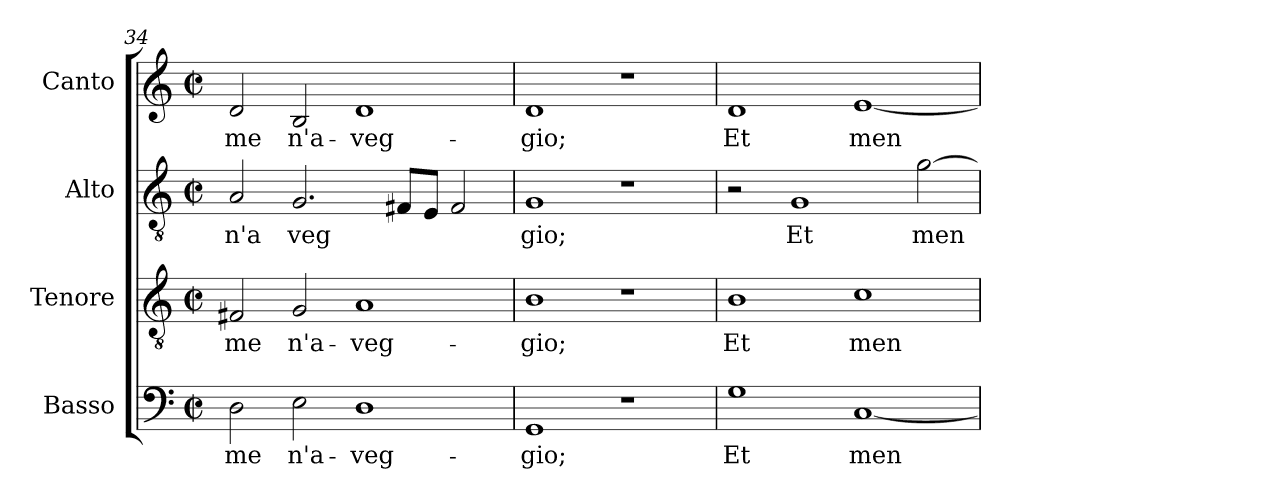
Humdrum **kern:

**kern	**text	**kern	**text	**kern	**text	**kern	**text
*part4	*part4	*part3	*part3	*part2	*part2	*part1	*part1
*staff4	*staff4	*staff3	*staff3	*staff2	*staff2	*staff1	*staff1
*I"Basso	*	*I"Tenore	*	*I"Alto	*	*I"Canto	*
*I'Basso	*	*I'Tenore	*	*I'Alto	*	*I'Canto	*
!!LO:LB:g=z
*clefF4	*	*clefGv2	*	*clefGv2	*	*clefG2	*
*k[]	*	*k[]	*	*k[]	*	*k[]	*
*C:	*	*C:	*	*C:	*	*C:	*
*M2/2	*	*M2/2	*	*M2/2	*	*M2/2	*
*met(c|)	*	*met(c|)	*	*met(c|)	*	*met(c|)	*
=34	=34	=34	=34	=34	=34	=34	=34
!	!LO:LY:b:cj	!	!LO:LY:b:cj	!	!LO:LY:b:cj	!	!LO:LY:b:cj
2D\	me	2F#X/	me	2A/	n'a	2d/	me
!	!LO:LY:b:cj	!	!LO:LY:b:cj	!	!LO:LY:b:cj	!	!LO:LY:b:cj
2E\	n'a-	2G/	n'a-	2.G/	veg	2B/	n'a-
!	!LO:LY:b:cj	!	!LO:LY:b:cj	!	!	!	!LO:LY:b:cj
1D	-veg-	1A	-veg-	.	.	1d	-veg-
!	!	!	!	!	!LO:LY:b:cj	!	!
.	.	.	.	8F#/L	.	.	.
!	!	!	!	!	!LO:LY:b:cj	!	!
.	.	.	.	8E/J	.	.	.
!	!	!	!	!	!LO:LY:b:cj	!	!
.	.	.	.	2F#/	.	.	.
=35	=35	=35	=35	=35	=35	=35	=35
!	!LO:LY:b:cj	!	!LO:LY:b:cj	!	!LO:LY:b:cj	!	!LO:LY:b:cj
1GG	-gio;	1B	-gio;	1G	gio;	1d	-gio;
1r	.	1r	.	1r	.	1r	.
=36	=36	=36	=36	=36	=36	=36	=36
!	!LO:LY:b:cj	!	!LO:LY:b:cj	!	!	!	!LO:LY:b:cj
1G	Et	1B	Et	2r	.	1d	Et
!	!	!	!	!	!LO:LY:b:cj	!	!
.	.	.	.	1G	Et	.	.
!	!LO:LY:b:cj	!	!LO:LY:b:cj	!	!	!	!LO:LY:b:cj
[<1C	men-	1c	men-	.	.	[<1e	men-
!	!	!	!	!	!LO:LY:b:cj	!	!
.	.	.	.	[>2g\	men	.	.
=	=	=	=	=	=	=	=
*-	*-	*-	*-	*-	*-	*-	*-
